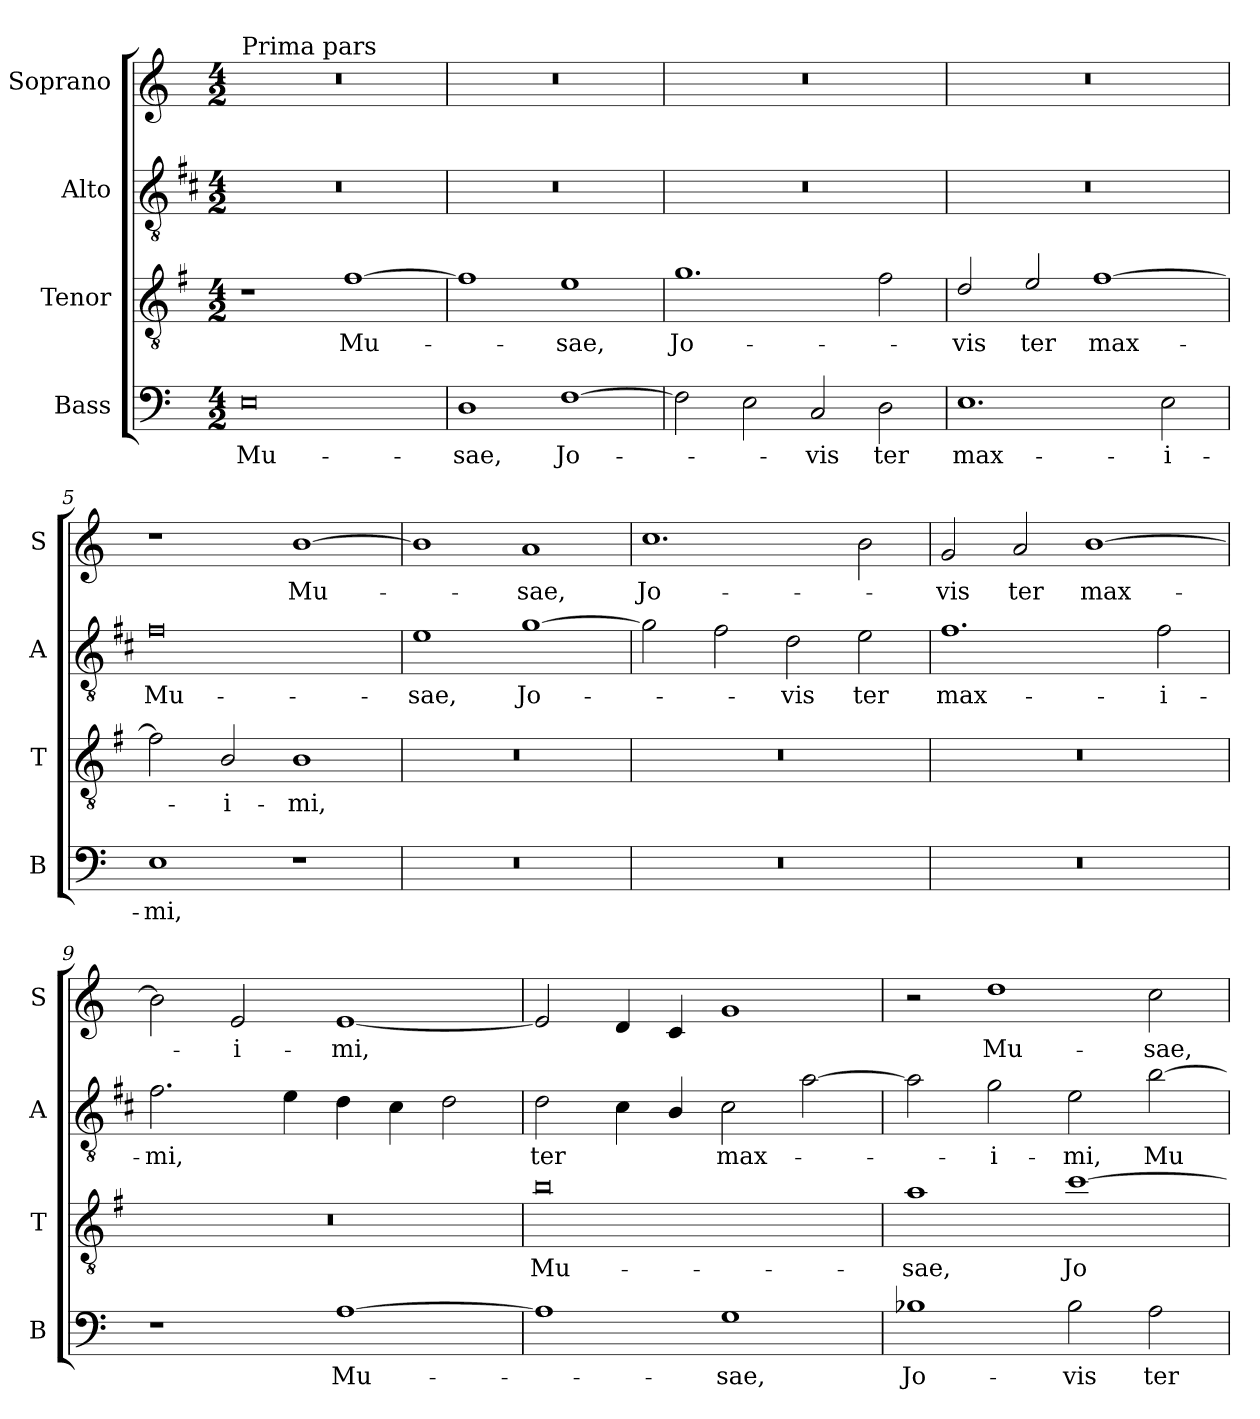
**kern	**text	**kern	**text	**kern	**text	**kern	**text
*part4	*part4	*part3	*part3	*part2	*part2	*part1	*part1
*staff4	*staff4	*staff3	*staff3	*staff2	*staff2	*staff1	*staff1
*I"Bass	*	*I"Tenor	*	*I"Alto	*	*I"Soprano	*
*I'B	*	*I'T	*	*I'A	*	*I'S	*
*clefF4	*	*clefGv2	*	*clefGv2	*	*clefG2	*
*	*	*ITrd4c7	*	*ITrd1c2	*	*	*
*k[]	*	*k[]	*	*k[]	*	*k[]	*
*C:	*	*C:	*	*C:	*	*C:	*
*M4/2	*	*M4/2	*	*M4/2	*	*M4/2	*
=1	=1	=1	=1	=1	=1	=1	=1
!	!	!	!	!	!	!LO:TX:a:t=Prima pars	!
!	!LO:LY:b	!	!	!	!	!	!
0E	Mu-	1r	.	0r	.	0r	.
!	!	!	!LO:LY:b	!	!	!	!
.	.	[1B	Mu-	.	.	.	.
=2	=2	=2	=2	=2	=2	=2	=2
!	!LO:LY:b	!	!	!	!	!	!
1D	-sae,	1B]	.	0r	.	0r	.
!	!LO:LY:b	!	!LO:LY:b	!	!	!	!
[1F	Jo-	1A	-sae,	.	.	.	.
=3	=3	=3	=3	=3	=3	=3	=3
!	!	!	!LO:LY:b	!	!	!	!
2F\]	.	1.c	Jo-	0r	.	0r	.
2E\	.	.	.	.	.	.	.
!	!LO:LY:b	!	!	!	!	!	!
2C/	-vis	.	.	.	.	.	.
!	!LO:LY:b	!	!	!	!	!	!
2D\	ter	2B\	.	.	.	.	.
=4	=4	=4	=4	=4	=4	=4	=4
!	!LO:LY:b	!	!LO:LY:b	!	!	!	!
1.E	max-	2G/	-vis	0r	.	0r	.
!	!	!	!LO:LY:b	!	!	!	!
.	.	2A/	ter	.	.	.	.
!	!	!	!LO:LY:b	!	!	!	!
.	.	[1B	max-	.	.	.	.
!	!LO:LY:b	!	!	!	!	!	!
2E\	-i-	.	.	.	.	.	.
=5	=5	=5	=5	=5	=5	=5	=5
!	!LO:LY:b	!	!	!	!LO:LY:b	!	!
1E	-mi,	2B\]	.	0e	Mu-	1r	.
!	!	!	!LO:LY:b	!	!	!	!
.	.	2E/	-i-	.	.	.	.
!	!	!	!LO:LY:b	!	!	!	!LO:LY:b
1r	.	1E	-mi,	.	.	[1b	Mu-
!!LO:LB:g=z
=6	=6	=6	=6	=6	=6	=6	=6
!	!	!	!	!	!LO:LY:b	!	!
0r	.	0r	.	1d	-sae,	1b]	.
!	!	!	!	!	!LO:LY:b	!	!LO:LY:b
.	.	.	.	[1f	Jo-	1a	-sae,
=7	=7	=7	=7	=7	=7	=7	=7
!	!	!	!	!	!	!	!LO:LY:b
0r	.	0r	.	2f\]	.	1.cc	Jo-
.	.	.	.	2e\	.	.	.
!	!	!	!	!	!LO:LY:b	!	!
.	.	.	.	2c\	-vis	.	.
!	!	!	!	!	!LO:LY:b	!	!
.	.	.	.	2d\	ter	2b\	.
=8	=8	=8	=8	=8	=8	=8	=8
!	!	!	!	!	!LO:LY:b	!	!LO:LY:b
0r	.	0r	.	1.e	max-	2g/	-vis
!	!	!	!	!	!	!	!LO:LY:b
.	.	.	.	.	.	2a/	ter
!	!	!	!	!	!	!	!LO:LY:b
.	.	.	.	.	.	[1b	max-
!	!	!	!	!	!LO:LY:b	!	!
.	.	.	.	2e\	-i-	.	.
=9	=9	=9	=9	=9	=9	=9	=9
!	!	!	!	!	!LO:LY:b	!	!
1r	.	0r	.	2.e\	-mi,	2b\]	.
!	!	!	!	!	!	!	!LO:LY:b
.	.	.	.	.	.	2e/	-i-
.	.	.	.	4d\	.	.	.
!	!LO:LY:b	!	!	!	!	!	!LO:LY:b
[1A	Mu-	.	.	4c\	.	[1e	-mi,
.	.	.	.	4B\	.	.	.
.	.	.	.	2c\	.	.	.
=10	=10	=10	=10	=10	=10	=10	=10
!	!	!	!LO:LY:b	!	!LO:LY:b	!	!
1A]	.	0e	Mu-	2c\	ter	2e/]	.
.	.	.	.	4B\	.	4d/	.
.	.	.	.	4A/	.	4c/	.
!	!LO:LY:b	!	!	!	!LO:LY:b	!	!
1G	-sae,	.	.	2B\	max-	1g	.
.	.	.	.	[2g\	.	.	.
!!LO:LB:g=z
=11	=11	=11	=11	=11	=11	=11	=11
!	!LO:LY:b	!	!LO:LY:b	!	!	!	!
1B-X	Jo-	1d	-sae,	2g\]	.	2r	.
!	!	!	!	!	!LO:LY:b	!	!LO:LY:b
.	.	.	.	2f\	-i-	1dd	Mu-
!	!LO:LY:b	!	!LO:LY:b	!	!LO:LY:b	!	!
2B-\	-vis	[1f	Jo-	2d\	-mi,	.	.
!	!LO:LY:b	!	!	!	!LO:LY:b	!	!LO:LY:b
2A\	ter	.	.	[2a\	Mu-	2cc\	-sae,
=	=	=	=	=	=	=	=
*-	*-	*-	*-	*-	*-	*-	*-
